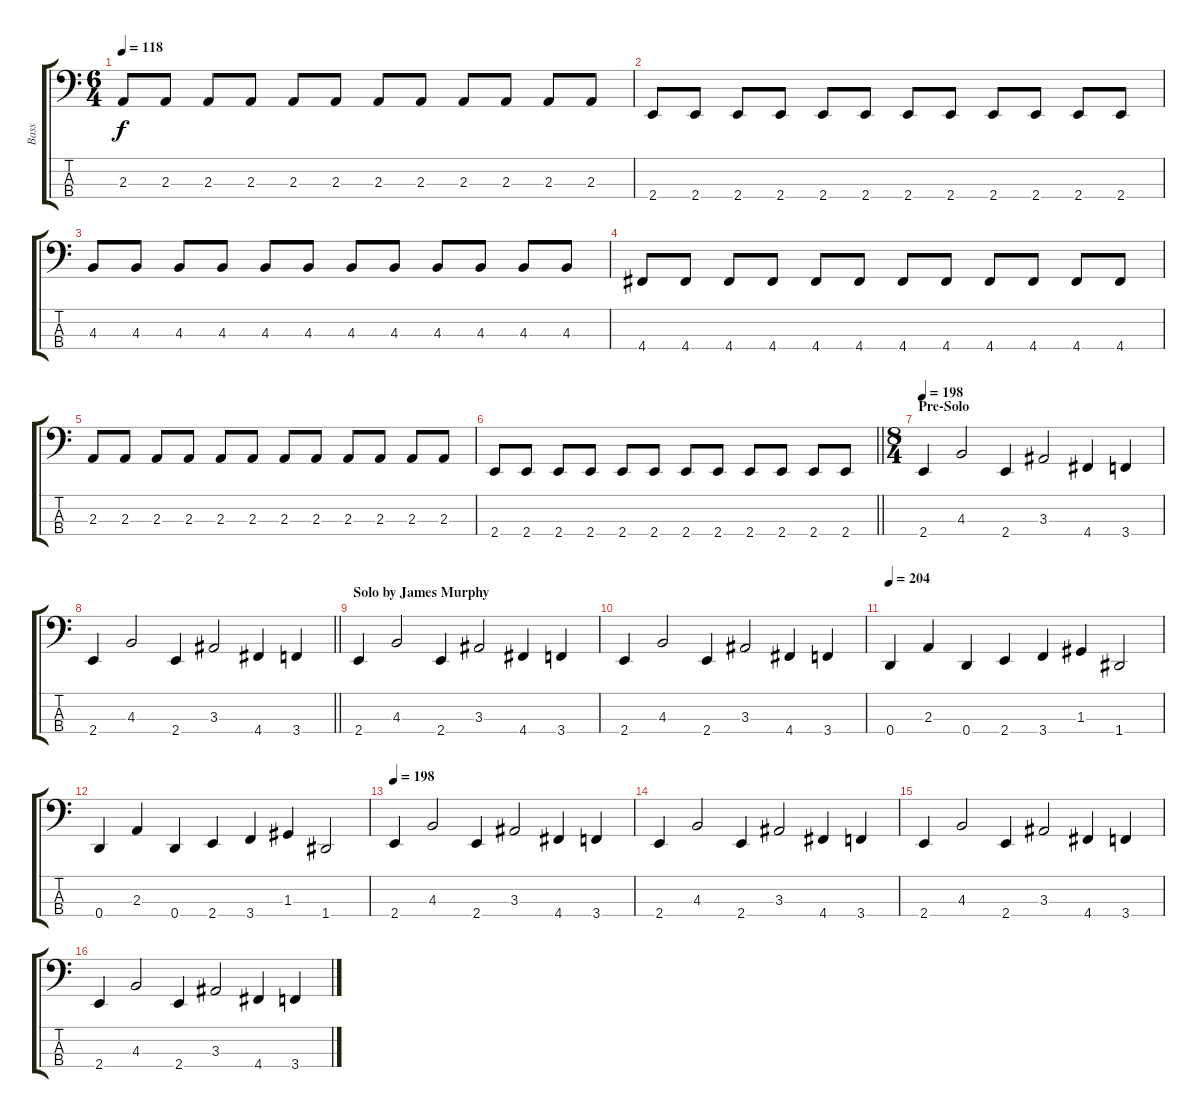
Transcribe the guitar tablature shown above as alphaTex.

\track ("Bass" "Bass") {instrument electricbassfinger}
\staff {score tabs}
\tuning (F2 C2 G1 D1) {hide}
\ts (6 4)
\tempo 118
\clef f4
\ks c
2.3.8{dy f} 2.3.8 2.3.8 2.3.8 2.3.8 2.3.8 2.3.8 2.3.8 2.3.8 2.3.8 2.3.8 2.3.8 |
2.4.8 2.4.8 2.4.8 2.4.8 2.4.8 2.4.8 2.4.8 2.4.8 2.4.8 2.4.8 2.4.8 2.4.8 |
4.3.8 4.3.8 4.3.8 4.3.8 4.3.8 4.3.8 4.3.8 4.3.8 4.3.8 4.3.8 4.3.8 4.3.8 |
4.4.8 4.4.8 4.4.8 4.4.8 4.4.8 4.4.8 4.4.8 4.4.8 4.4.8 4.4.8 4.4.8 4.4.8 |
2.3.8 2.3.8 2.3.8 2.3.8 2.3.8 2.3.8 2.3.8 2.3.8 2.3.8 2.3.8 2.3.8 2.3.8 |
\barLineRight lightlight
2.4.8 2.4.8 2.4.8 2.4.8 2.4.8 2.4.8 2.4.8 2.4.8 2.4.8 2.4.8 2.4.8 2.4.8 |
\ts (8 4)
\section ("" "Pre-Solo")
\tempo 198
2.4.4 4.3.2 2.4.4 3.3.2 4.4.4 3.4.4 |
\barLineRight lightlight
2.4.4 4.3.2 2.4.4 3.3.2 4.4.4 3.4.4 |
\section ("" "Solo by James Murphy")
2.4.4 4.3.2 2.4.4 3.3.2 4.4.4 3.4.4 |
2.4.4 4.3.2 2.4.4 3.3.2 4.4.4 3.4.4 |
\tempo 204
0.4.4 2.3.4 0.4.4 2.4.4 3.4.4 1.3.4 1.4.2 |
0.4.4 2.3.4 0.4.4 2.4.4 3.4.4 1.3.4 1.4.2 |
\tempo 198
2.4.4 4.3.2 2.4.4 3.3.2 4.4.4 3.4.4 |
2.4.4 4.3.2 2.4.4 3.3.2 4.4.4 3.4.4 |
2.4.4 4.3.2 2.4.4 3.3.2 4.4.4 3.4.4 |
2.4.4 4.3.2 2.4.4 3.3.2 4.4.4 3.4.4
